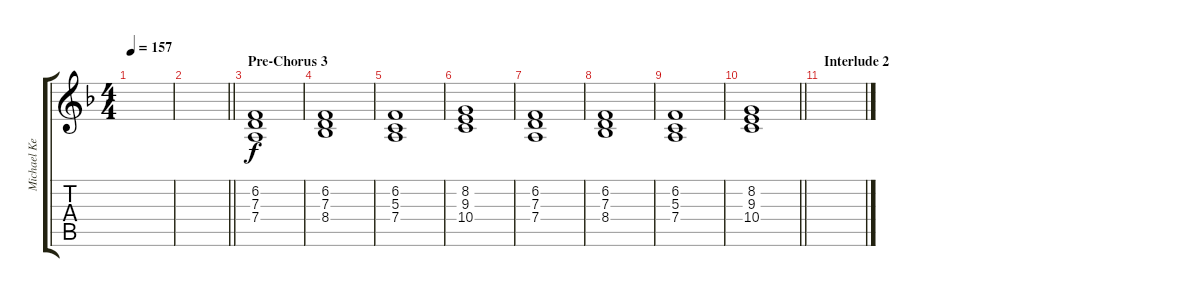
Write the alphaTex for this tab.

\track ("Michael Kenny" "Michael Ke") {instrument stringensemble1}
\staff {score tabs}
\tuning (E4 B3 G3 D3 A2 E2) {hide}
\ts (4 4)
\tempo 157
\clef g2
\ks f
|
\barLineRight lightlight
|
\section ("" "Pre-Chorus 3")
(6.2 7.3 7.4).1 |
(6.2 7.3 8.4).1 |
(6.2 5.3 7.4).1 |
(8.2 9.3 10.4).1 |
(6.2 7.3 7.4).1 |
(6.2 7.3 8.4).1 |
(6.2 5.3 7.4).1 |
\barLineRight lightlight
(8.2 9.3 10.4).1 |
\section ("" "Interlude 2")
